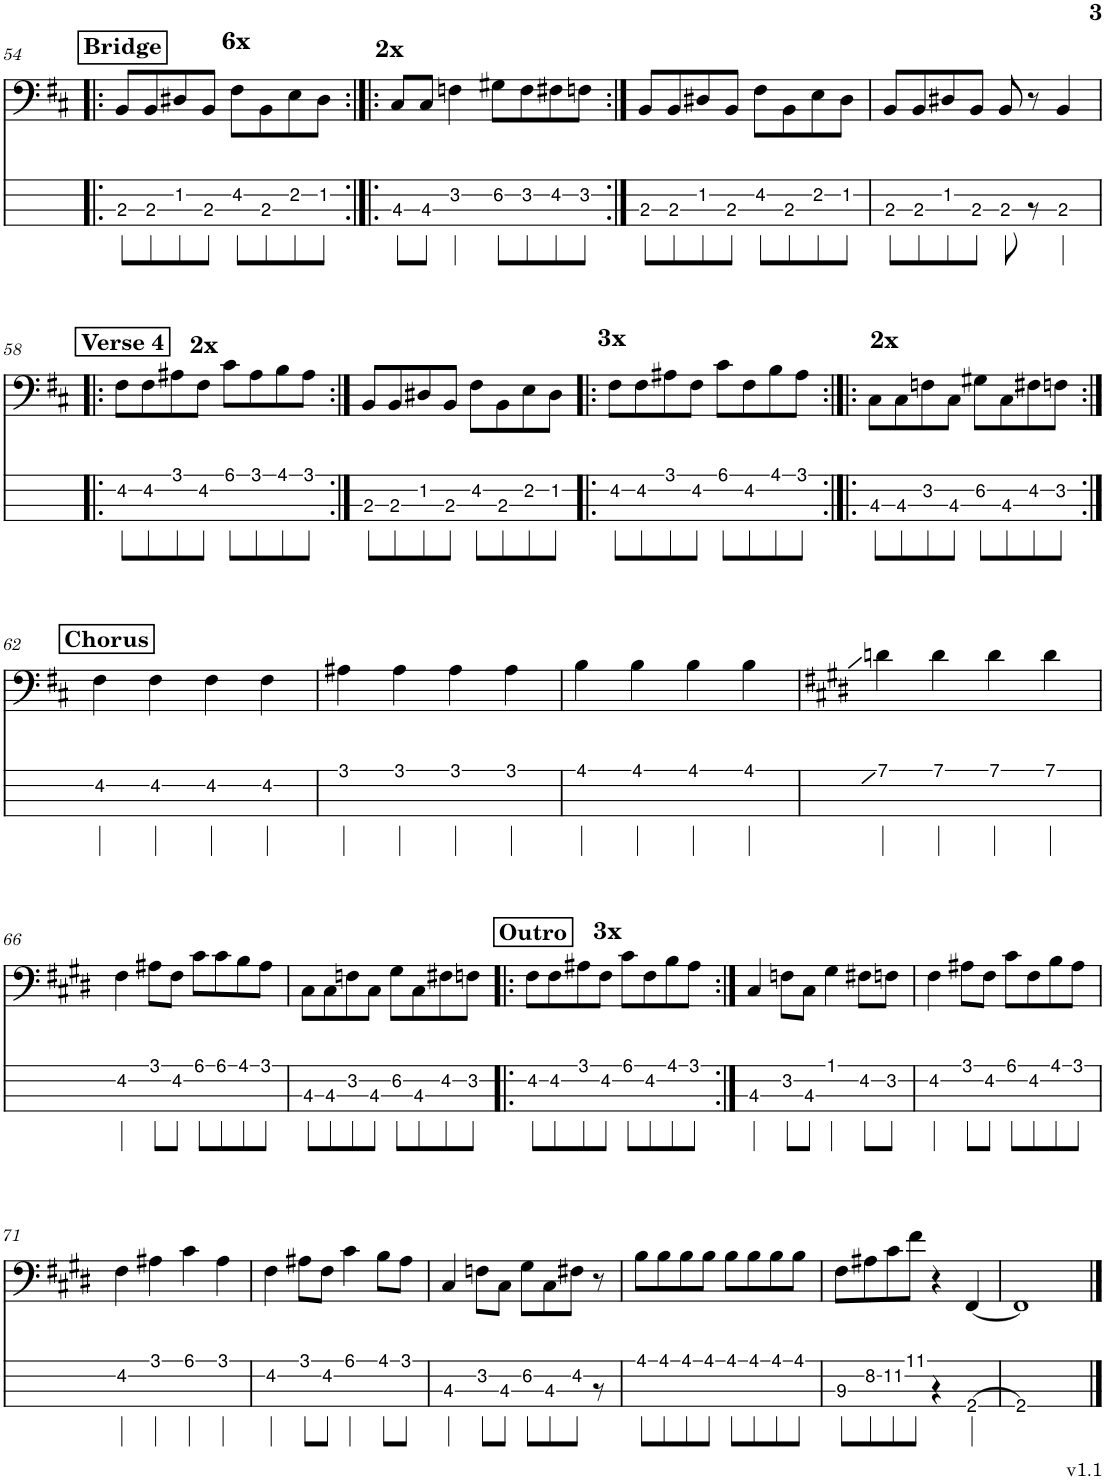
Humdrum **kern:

**kern	**kern
*part1	*part1
*staff2	*staff1
*I"Electric Bass	*
*I'El. B.	*
!!LO:PB:g=z
*	*clefF4
*Trd7c12	*Trd7c12
*k[f#c#]	*k[f#c#]
*M4/4	*M4/4
!!LO:REH:place=s1:a:B:cj:fs=11:t=Bridge
=54!|:	=54!|:
8BB\L	8BB/L
8BB\	8BB/
8D#\	8D#X/
8BB\J	8BB/J
!	!LO:TX:a:B:t=6x
8F#\L	8F#\L
8BB\	8BB\
8E\	8E\
8D#\J	8D#\J
=55:|!|:	=55:|!|:
!	!LO:TX:a:B:t=2x
8C#\L	8C#/L
8C#\J	8C#/J
4F\	4Fn\
8G#\L	8G#X\L
8F\	8F\
8F#\	8F#X\
8F\J	8Fn\J
=56:|!	=56:|!
8BB\L	8BB/L
8BB\	8BB/
8D#\	8D#X/
8BB\J	8BB/J
8F#\L	8F#\L
8BB\	8BB\
8E\	8E\
8D#\J	8D#\J
=57	=57
8BB\L	8BB/L
8BB\	8BB/
8D#\	8D#X/
8BB\J	8BB/J
8BB\	8BB/
8r	8r
4BB\	4BB/
!!LO:LB:g=z
!!LO:REH:place=s1:a:B:cj:fs=11:t=Verse 4
=58!|:	=58!|:
8F#\L	8F#\L
8F#\	8F#\
8A#\	8A#X\
!	!LO:TX:a:B:t=2x
8F#\J	8F#\J
8c#\L	8c#\L
8A#\	8A#\
8B\	8B\
8A#\J	8A#\J
=59:|!	=59:|!
8BB\L	8BB/L
8BB\	8BB/
8D#\	8D#X/
8BB\J	8BB/J
8F#\L	8F#\L
8BB\	8BB\
8E\	8E\
8D#\J	8D#\J
=60!|:	=60!|:
!	!LO:TX:a:B:t=3x
8F#\L	8F#\L
8F#\	8F#\
8A#\	8A#X\
8F#\J	8F#\J
8c#\L	8c#\L
8F#\	8F#\
8B\	8B\
8A#\J	8A#\J
=61:|!|:	=61:|!|:
!	!LO:TX:a:B:t=2x
8C#\L	8C#\L
8C#\	8C#\
8F\	8Fn\
8C#\J	8C#\J
8G#\L	8G#X\L
8C#\	8C#\
8F#\	8F#X\
8F\J	8Fn\J
!!LO:LB:g=z
!!LO:REH:place=s1:a:B:cj:fs=11:t=Chorus
=62:|!	=62:|!
4F#\	4F#\
4F#\	4F#\
4F#\	4F#\
4F#\	4F#\
=63	=63
4A#\	4A#X\
4A#\	4A#\
4A#\	4A#\
4A#\	4A#\
=64	=64
4B\	4B\
4B\	4B\
4B\	4B\
4B\	4B\
=65	=65
*k[f#c#g#d#]	*k[f#c#g#d#]
4d\	4dn\
4d\	4d\
4d\	4d\
4d\	4d\
!!LO:LB:g=z
=66	=66
4F#\	4F#\
8A#\L	8A#X\L
8F#\J	8F#\J
8c#\L	8c#\L
8c#\	8c#\
8B\	8B\
8A#\J	8A#\J
=67	=67
8C#\L	8C#\L
8C#\	8C#\
8F\	8Fn\
8C#\J	8C#\J
8G#\L	8G#\L
8C#\	8C#\
8F#\	8F#X\
8F\J	8Fn\J
!!LO:REH:place=s1:a:B:cj:fs=11:t=Outro
=68!|:	=68!|:
8F#\L	8F#\L
8F#\	8F#\
8A#\	8A#X\
!	!LO:TX:a:B:t=3x
8F#\J	8F#\J
8c#\L	8c#\L
8F#\	8F#\
8B\	8B\
8A#\J	8A#\J
=69:|!	=69:|!
4C#\	4C#/
8F\L	8Fn\L
8C#\J	8C#\J
4G#\	4G#\
8F#\L	8F#X\L
8F\J	8Fn\J
=70	=70
4F#\	4F#\
8A#\L	8A#X\L
8F#\J	8F#\J
8c#\L	8c#\L
8F#\	8F#\
8B\	8B\
8A#\J	8A#\J
!!LO:LB:g=z
=71	=71
4F#\	4F#\
4A#\	4A#X\
4c#\	4c#\
4A#\	4A#\
=72	=72
4F#\	4F#\
8A#\L	8A#X\L
8F#\J	8F#\J
4c#\	4c#\
8B\L	8B\L
8A#\J	8A#\J
=73	=73
4C#\	4C#/
8F\L	8Fn\L
8C#\J	8C#\J
8G#\L	8G#\L
8C#\	8C#\
8F#\J	8F#X\J
8r	8r
=74	=74
8B\L	8B\L
8B\	8B\
8B\	8B\
8B\J	8B\J
8B\L	8B\L
8B\	8B\
8B\	8B\
8B\J	8B\J
=75	=75
8F#\L	8F#\L
8A#\	8A#X\
8c#\	8c#\
8f#\J	8f#\J
4r	4r
[4FF#\	[4FF#/
=76	=76
1FF#]	1FF#]
==	==
*-	*-
